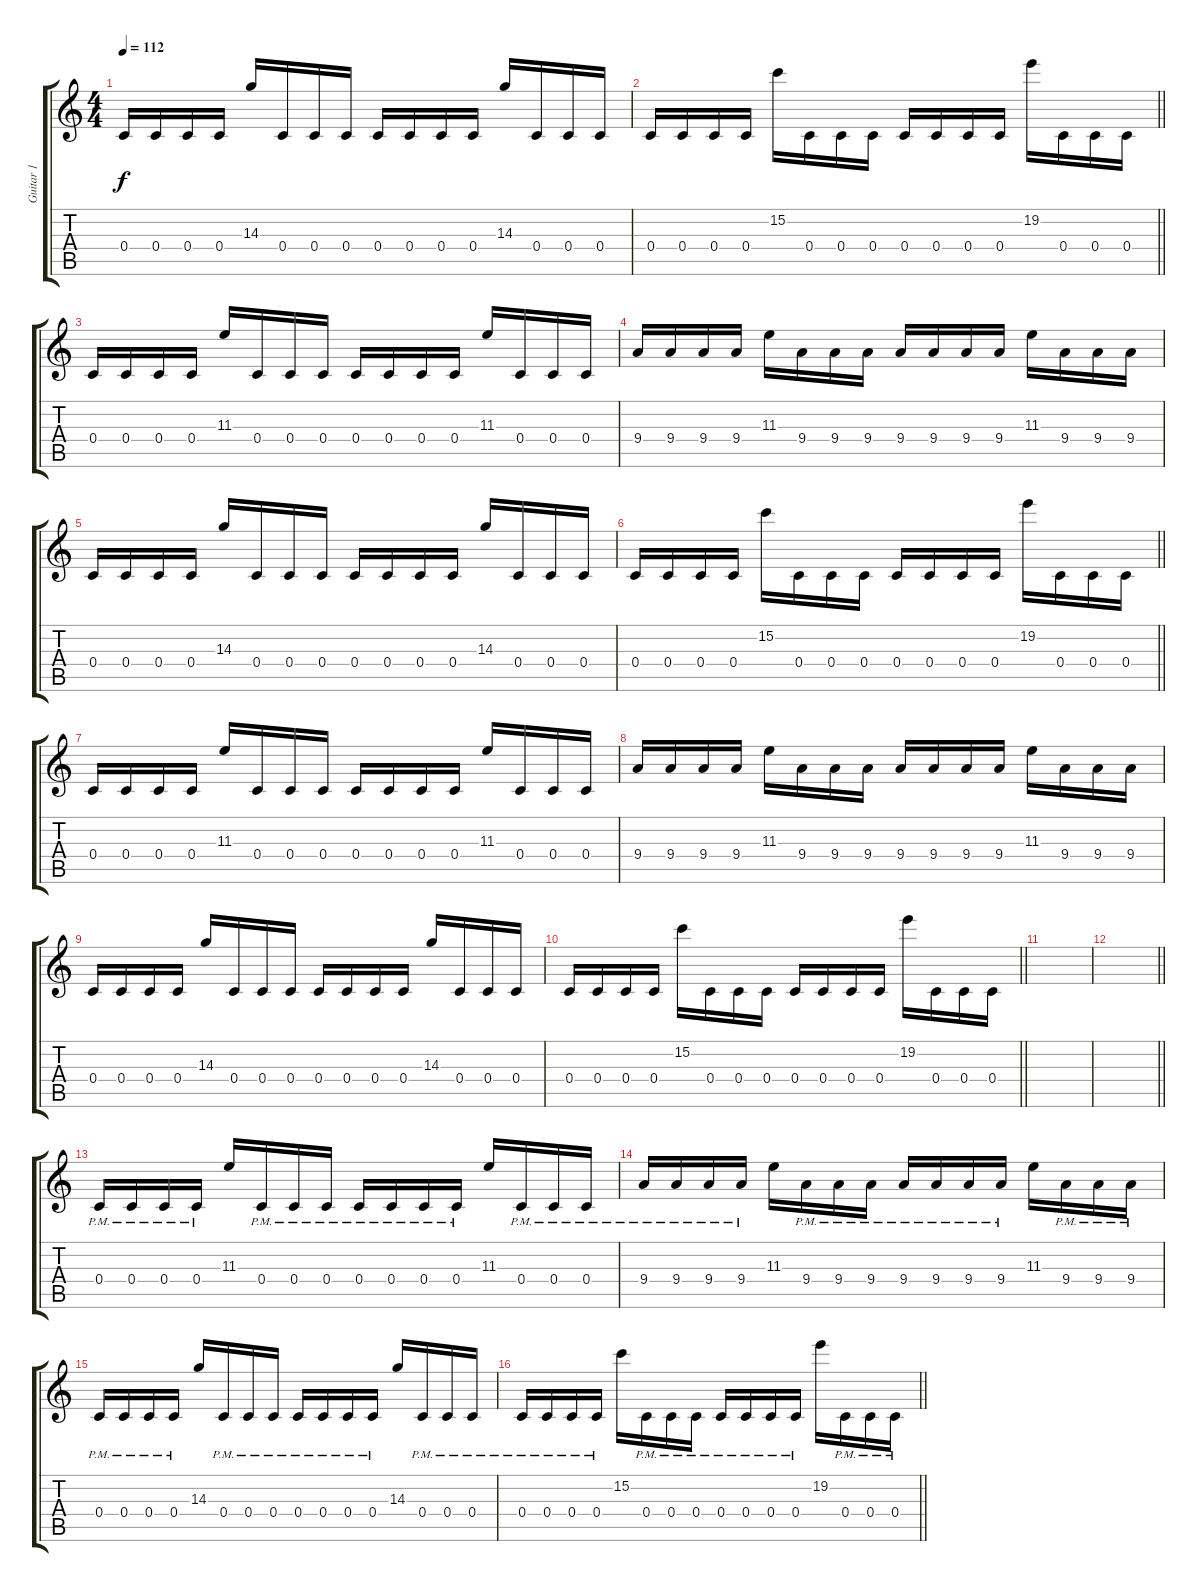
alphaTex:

\track ("Guitar 1" "Guitar 1") {instrument distortionguitar}
\staff {score tabs}
\tuning (D4 A3 F3 C3 G2 C2) {hide}
\ts (4 4)
\tempo 112
\clef g2
\ks c
0.4.16{dy f} 0.4.16 0.4.16 0.4.16 14.3.16 0.4.16 0.4.16 0.4.16 0.4.16 0.4.16 0.4.16 0.4.16 14.3.16 0.4.16 0.4.16 0.4.16 |
\barLineRight lightlight
0.4.16 0.4.16 0.4.16 0.4.16 15.2.16 0.4.16 0.4.16 0.4.16 0.4.16 0.4.16 0.4.16 0.4.16 19.2.16 0.4.16 0.4.16 0.4.16 |
0.4.16 0.4.16 0.4.16 0.4.16 11.3.16 0.4.16 0.4.16 0.4.16 0.4.16 0.4.16 0.4.16 0.4.16 11.3.16 0.4.16 0.4.16 0.4.16 |
9.4.16 9.4.16 9.4.16 9.4.16 11.3.16 9.4.16 9.4.16 9.4.16 9.4.16 9.4.16 9.4.16 9.4.16 11.3.16 9.4.16 9.4.16 9.4.16 |
0.4.16 0.4.16 0.4.16 0.4.16 14.3.16 0.4.16 0.4.16 0.4.16 0.4.16 0.4.16 0.4.16 0.4.16 14.3.16 0.4.16 0.4.16 0.4.16 |
\barLineRight lightlight
0.4.16 0.4.16 0.4.16 0.4.16 15.2.16 0.4.16 0.4.16 0.4.16 0.4.16 0.4.16 0.4.16 0.4.16 19.2.16 0.4.16 0.4.16 0.4.16 |
0.4.16 0.4.16 0.4.16 0.4.16 11.3.16 0.4.16 0.4.16 0.4.16 0.4.16 0.4.16 0.4.16 0.4.16 11.3.16 0.4.16 0.4.16 0.4.16 |
9.4.16 9.4.16 9.4.16 9.4.16 11.3.16 9.4.16 9.4.16 9.4.16 9.4.16 9.4.16 9.4.16 9.4.16 11.3.16 9.4.16 9.4.16 9.4.16 |
0.4.16 0.4.16 0.4.16 0.4.16 14.3.16 0.4.16 0.4.16 0.4.16 0.4.16 0.4.16 0.4.16 0.4.16 14.3.16 0.4.16 0.4.16 0.4.16 |
\barLineRight lightlight
0.4.16 0.4.16 0.4.16 0.4.16 15.2.16 0.4.16 0.4.16 0.4.16 0.4.16 0.4.16 0.4.16 0.4.16 19.2.16 0.4.16 0.4.16 0.4.16 |
|
\barLineRight lightlight
|
0.4{pm}.16{balance 8 instrument distortionguitar} 0.4{pm}.16 0.4{pm}.16 0.4{pm}.16 11.3.16 0.4{pm}.16 0.4{pm}.16 0.4{pm}.16 0.4{pm}.16 0.4{pm}.16 0.4{pm}.16 0.4{pm}.16 11.3.16 0.4{pm}.16 0.4{pm}.16 0.4{pm}.16 |
9.4{pm}.16 9.4{pm}.16 9.4{pm}.16 9.4{pm}.16 11.3.16 9.4{pm}.16 9.4{pm}.16 9.4{pm}.16 9.4{pm}.16 9.4{pm}.16 9.4{pm}.16 9.4{pm}.16 11.3.16 9.4{pm}.16 9.4{pm}.16 9.4{pm}.16 |
0.4{pm}.16 0.4{pm}.16 0.4{pm}.16 0.4{pm}.16 14.3.16 0.4{pm}.16 0.4{pm}.16 0.4{pm}.16 0.4{pm}.16 0.4{pm}.16 0.4{pm}.16 0.4{pm}.16 14.3.16 0.4{pm}.16 0.4{pm}.16 0.4{pm}.16 |
\barLineRight lightlight
0.4{pm}.16 0.4{pm}.16 0.4{pm}.16 0.4{pm}.16 15.2.16 0.4{pm}.16 0.4{pm}.16 0.4{pm}.16 0.4{pm}.16 0.4{pm}.16 0.4{pm}.16 0.4{pm}.16 19.2.16 0.4{pm}.16 0.4{pm}.16 0.4{pm}.16
